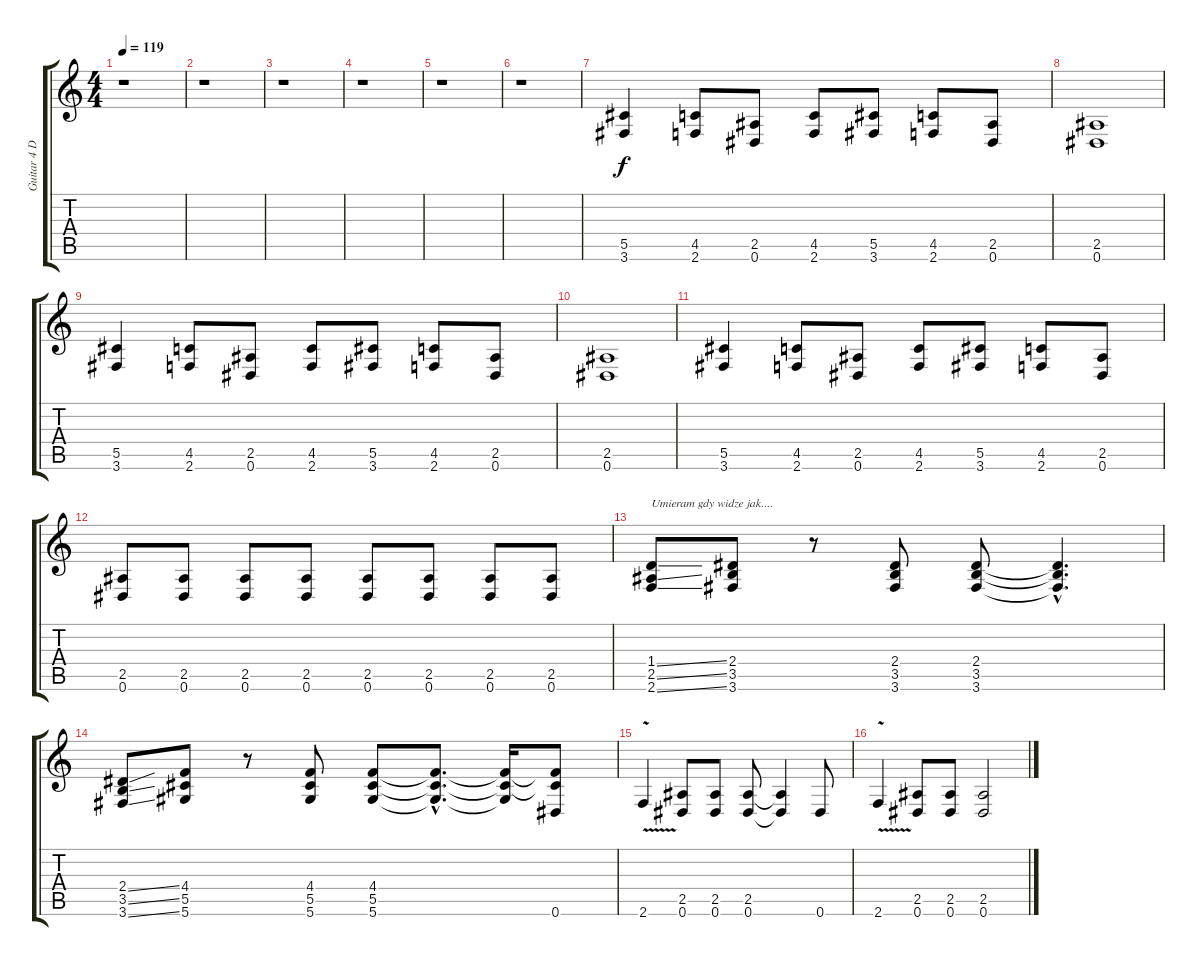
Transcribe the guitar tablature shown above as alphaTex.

\track ("Guitar 4 Distortion" "Guitar 4 D") {instrument distortionguitar}
\staff {score tabs}
\tuning (Eb4 Bb3 Gb3 Db3 Ab2 Eb2) {hide}
\ts (4 4)
\tempo 119
\clef g2
\ks c
r.1{dy f} |
r.1 |
r.1 |
r.1 |
r.1 |
r.1 |
(5.5 3.6).4 (4.5 2.6).8 (2.5 0.6).8 (4.5 2.6).8 (5.5 3.6).8 (4.5 2.6).8 (2.5 0.6).8 |
(2.5 0.6).1 |
(5.5 3.6).4 (4.5 2.6).8 (2.5 0.6).8 (4.5 2.6).8 (5.5 3.6).8 (4.5 2.6).8 (2.5 0.6).8 |
(2.5 0.6).1 |
(5.5 3.6).4 (4.5 2.6).8 (2.5 0.6).8 (4.5 2.6).8 (5.5 3.6).8 (4.5 2.6).8 (2.5 0.6).8 |
(2.5 0.6).8 (2.5 0.6).8 (2.5 0.6).8 (2.5 0.6).8 (2.5 0.6).8 (2.5 0.6).8 (2.5 0.6).8 (2.5 0.6).8 |
(1.4{ss} 2.5{ss} 2.6{ss}).8{txt "Umieram gdy widze jak...."} (2.4 3.5 3.6).8 r.8 (2.4 3.5 3.6).8 (2.4 3.5 3.6).8 (2.4{hac t} 3.5{hac t} 3.6{hac t}).4{d} |
(2.4{ss} 3.5{ss} 3.6{ss}).8 (4.4 5.5 5.6).8 r.8 (4.4 5.5 5.6).8 (4.4 5.5 5.6).8 (4.4{hac t} 5.5{hac t} 5.6{hac t}).8{d} (4.4{t} 5.5{t} 5.6{t}).16 (4.4{t} 5.5{t} 0.6).8 |
2.6{v}.4 (2.5 0.6).8 (2.5 0.6).8 (2.5 0.6).8 (2.5{t} 0.6{t}).4 0.6.8 |
2.6{v}.4 (2.5 0.6).8 (2.5 0.6).8 (2.5 0.6).2
